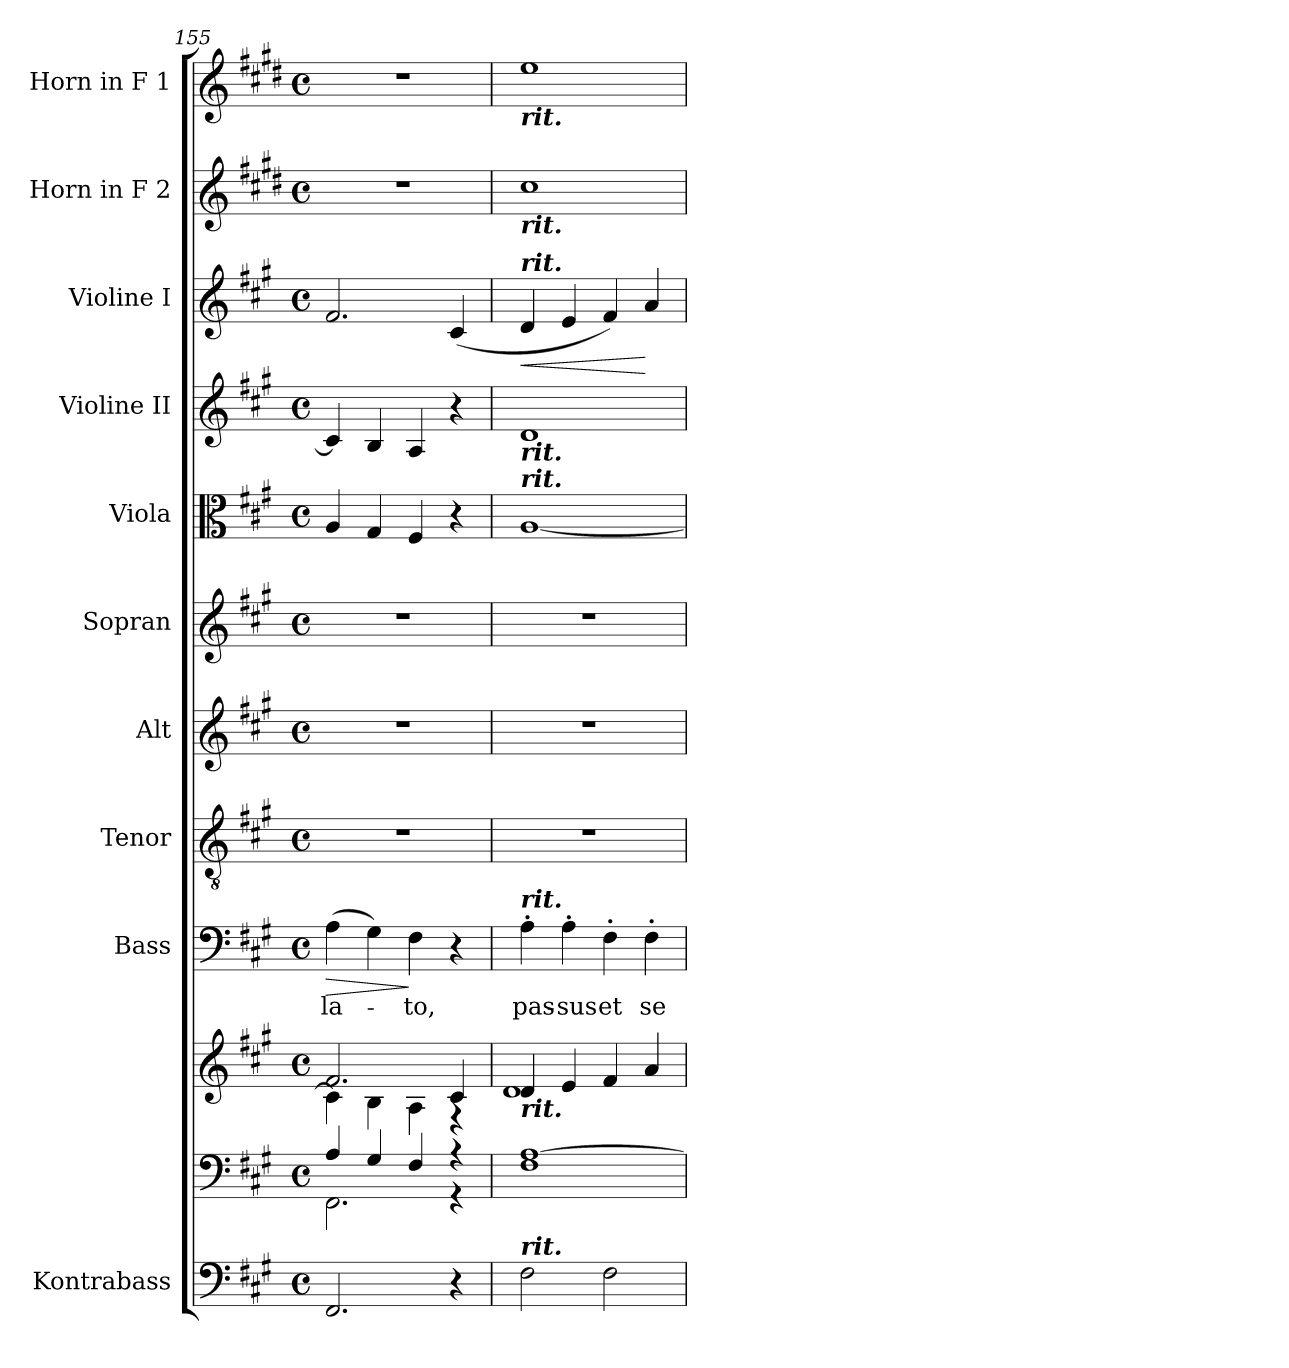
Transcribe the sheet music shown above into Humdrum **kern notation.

**kern	**kern	**kern	**kern	**text	**dynam	**kern	**kern	**kern	**kern	**kern	**kern	**dynam	**kern	**kern
*part11	*part10	*part10	*part9	*part9	*part9	*part8	*part7	*part6	*part5	*part4	*part3	*part3	*part2	*part1
*staff12	*staff11	*staff10	*staff9	*staff9	*staff9	*staff8	*staff7	*staff6	*staff5	*staff4	*staff3	*staff3	*staff2	*staff1
*I"Kontrabass	*	*	*I"Bass	*	*	*I"Tenor	*I"Alt	*I"Sopran	*I"Viola	*I"Violine II	*I"Violine I	*	*I"Horn in F 2	*I"Horn in F 1
*I'Kb.	*	*	*I'B.	*	*	*I'T.	*I'A.	*I'S.	*I'Vla.	*I'Vl. II	*I'Vl. I	*	*	*
!!LO:PB:g=z
*clefF4	*clefF4	*clefG2	*clefF4	*	*	*clefGv2	*clefG2	*clefG2	*clefC3	*clefG2	*clefG2	*	*clefG2	*clefG2
*ITrd7c12	*	*	*	*	*	*	*	*	*	*	*	*	*ITrd4c7	*ITrd4c7
*k[f#c#g#]	*k[f#c#g#]	*k[f#c#g#]	*k[f#c#g#]	*	*	*k[f#c#g#]	*k[f#c#g#]	*k[f#c#g#]	*k[f#c#g#]	*k[f#c#g#]	*k[f#c#g#]	*	*k[f#c#g#]	*k[f#c#g#]
*A:	*A:	*A:	*A:	*	*	*A:	*A:	*A:	*A:	*A:	*A:	*	*A:	*A:
*M4/4	*M4/4	*M4/4	*M4/4	*	*	*M4/4	*M4/4	*M4/4	*M4/4	*M4/4	*M4/4	*	*M4/4	*M4/4
*met(c)	*met(c)	*met(c)	*met(c)	*	*	*met(c)	*met(c)	*met(c)	*met(c)	*met(c)	*met(c)	*	*met(c)	*met(c)
=155	=155	=155	=155	=155	=155	=155	=155	=155	=155	=155	=155	=155	=155	=155
*	*^	*^	*	*	*	*	*	*	*	*	*	*	*	*
!	!	!	!	!	!	!LO:LY:b	!LO:HP:b	!	!	!	!	!	!	!	!	!
2.FFF#/	4A/	2.FF#\	2.f#/	4c#\]	(>4A\	-la-	>	1r	1r	1r	4A/	4c#/]	2.f#/	.	1r	1r
.	4G#/	.	.	4B\	4G#\)	.	.	.	.	.	4G#/	4B/	.	.	.	.
!	!	!	!	!	!	!LO:LY:b	!	!	!	!	!	!	!	!	!	!
.	4F#/	.	.	4A\	4F#\	-to,	]	.	.	.	4F#/	4A/	.	.	.	.
4r	4r	4r	4c#/	4rE	4r	.	.	.	.	.	4r	4r	(<4c#/	.	.	.
=156	=156	=156	=156	=156	=156	=156	=156	=156	=156	=156	=156	=156	=156	=156	=156	=156
!	!	!	!	!	!	!	!	!	!	!	!	!	!	!	!	!LO:TX:b:Bi:t=rit.
!	!	!	!	!	!	!	!	!	!	!	!	!	!	!	!LO:TX:b:Bi:t=rit.	!
!	!	!	!	!	!	!	!	!	!	!	!	!	!LO:TX:a:Bi:t=rit.	!	!	!
!	!	!	!	!	!	!	!	!	!	!	!	!LO:TX:b:Bi:t=rit.	!	!	!	!
!	!	!	!	!	!	!	!	!	!	!	!LO:TX:a:Bi:t=rit.	!	!	!	!	!
!	!	!	!	!	!LO:TX:a:Bi:t=rit.	!	!	!	!	!	!	!	!	!	!	!
!	!	!	!LO:TX:b:Bi:t=rit.	!	!	!	!	!	!	!	!	!	!	!	!	!
!LO:TX:a:Bi:t=rit.	!	!	!	!	!	!	!	!	!	!	!	!	!	!	!	!
!	!	!	!	!	!	!LO:LY:b	!	!	!	!	!	!	!	!LO:HP:b	!	!
2FF#\	[>1A	1F#	4d/	1d	4A'>\	pas-	.	1r	1r	1r	[1A	1d	4d/	<	1f#	1a
!	!	!	!	!	!	!LO:LY:b	!	!	!	!	!	!	!	!	!	!
.	.	.	4e/	.	4A'>\	-sus	.	.	.	.	.	.	4e/	.	.	.
!	!	!	!	!	!	!LO:LY:b	!	!	!	!	!	!	!	!	!	!
2FF#\	.	.	4f#/	.	4F#'>\	et	.	.	.	.	.	.	4f#/)	.	.	.
!	!	!	!	!	!	!LO:LY:b	!	!	!	!	!	!	!	!	!	!
.	.	.	4a/	.	4F#'>\	se-	.	.	.	.	.	.	4a/	[	.	.
*	*v	*v	*	*	*	*	*	*	*	*	*	*	*	*	*	*
*	*	*v	*v	*	*	*	*	*	*	*	*	*	*	*	*
=	=	=	=	=	=	=	=	=	=	=	=	=	=	=
*-	*-	*-	*-	*-	*-	*-	*-	*-	*-	*-	*-	*-	*-	*-
